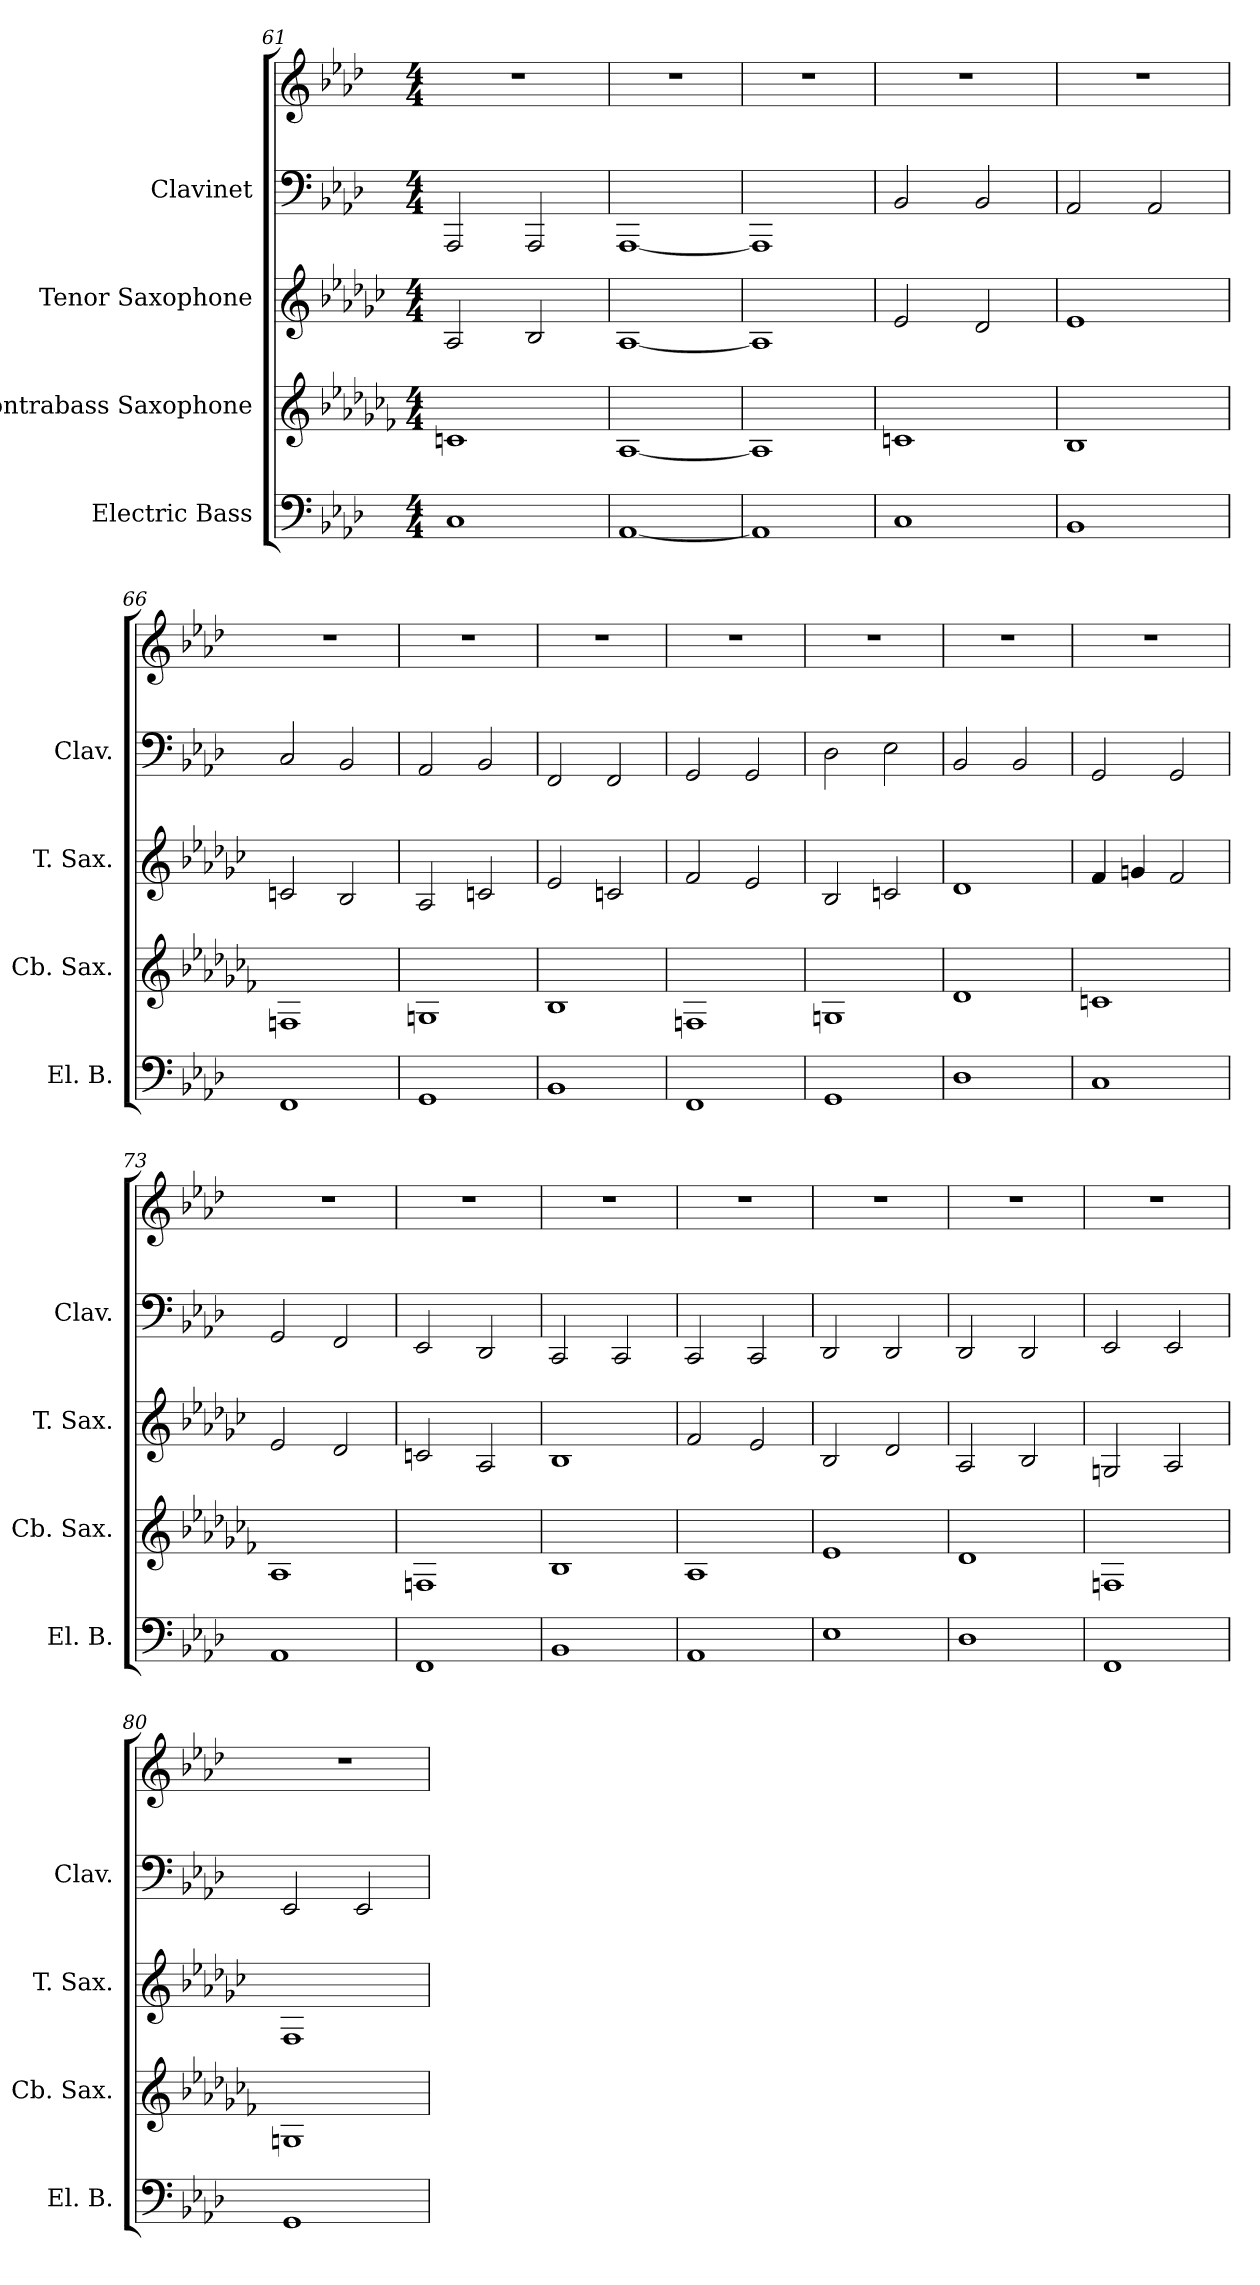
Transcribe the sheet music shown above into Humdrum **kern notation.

**kern	**kern	**kern	**kern	**kern
*part4	*part3	*part2	*part1	*part1
*staff5	*staff4	*staff3	*staff2	*staff1
*I"Electric Bass	*I"Contrabass Saxophone	*I"Tenor Saxophone	*I"Clavinet	*
*I'El. B.	*I'Cb. Sax.	*I'T. Sax.	*I'Clav.	*
*clefF4	*clefG2	*clefG2	*clefF4	*clefG2
*ITrd7c12	*ITrd19c33	*ITrd8c14	*	*
*k[b-e-a-d-]	*k[b-e-a-d-g-c-f-]	*k[b-e-a-d-g-c-]	*k[b-e-a-d-]	*k[b-e-a-d-]
*M4/4	*M4/4	*M4/4	*M4/4	*M4/4
=61	=61	=61	=61	=61
1CC	1CCn	2AA-/	2AAA-/	1r
.	.	2BB-/	2AAA-/	.
=62	=62	=62	=62	=62
[1AAA-	[1AAA-	[1AA-	[1AAA-	1r
=63	=63	=63	=63	=63
1AAA-]	1AAA-]	1AA-]	1AAA-]	1r
=64	=64	=64	=64	=64
1CC	1CCn	2E-/	2BB-/	1r
.	.	2D-/	2BB-/	.
=65	=65	=65	=65	=65
1BBB-	1BBB-	1E-	2AA-/	1r
.	.	.	2AA-/	.
=66	=66	=66	=66	=66
1FFF	1FFFn	2Cn/	2C/	1r
.	.	2BB-/	2BB-/	.
!!LO:PB:g=z
=67	=67	=67	=67	=67
1GGG	1GGGn	2AA-/	2AA-/	1r
.	.	2Cn/	2BB-/	.
=68	=68	=68	=68	=68
1BBB-	1BBB-	2E-/	2FF/	1r
.	.	2Cn/	2FF/	.
=69	=69	=69	=69	=69
1FFF	1FFFn	2F/	2GG/	1r
.	.	2E-/	2GG/	.
=70	=70	=70	=70	=70
1GGG	1GGGn	2BB-/	2D-\	1r
.	.	2Cn/	2E-\	.
=71	=71	=71	=71	=71
1DD-	1DD-	1D-	2BB-/	1r
.	.	.	2BB-/	.
=72	=72	=72	=72	=72
1CC	1CCn	4F/	2GG/	1r
.	.	4Gn/	.	.
.	.	2F/	2GG/	.
=73	=73	=73	=73	=73
1AAA-	1AAA-	2E-/	2GG/	1r
.	.	2D-/	2FF/	.
=74	=74	=74	=74	=74
1FFF	1FFFn	2Cn/	2EE-/	1r
.	.	2AA-/	2DD-/	.
=75	=75	=75	=75	=75
1BBB-	1BBB-	1BB-	2CC/	1r
.	.	.	2CC/	.
=76	=76	=76	=76	=76
1AAA-	1AAA-	2F/	2CC/	1r
.	.	2E-/	2CC/	.
!!LO:LB:g=z
=77	=77	=77	=77	=77
1EE-	1EE-	2BB-/	2DD-/	1r
.	.	2D-/	2DD-/	.
=78	=78	=78	=78	=78
1DD-	1DD-	2AA-/	2DD-/	1r
.	.	2BB-/	2DD-/	.
=79	=79	=79	=79	=79
1FFF	1FFFn	2GGn/	2EE-/	1r
.	.	2AA-/	2EE-/	.
=80	=80	=80	=80	=80
1GGG	1GGGn	1FF	2EE-/	1r
.	.	.	2EE-/	.
=	=	=	=	=
*-	*-	*-	*-	*-
